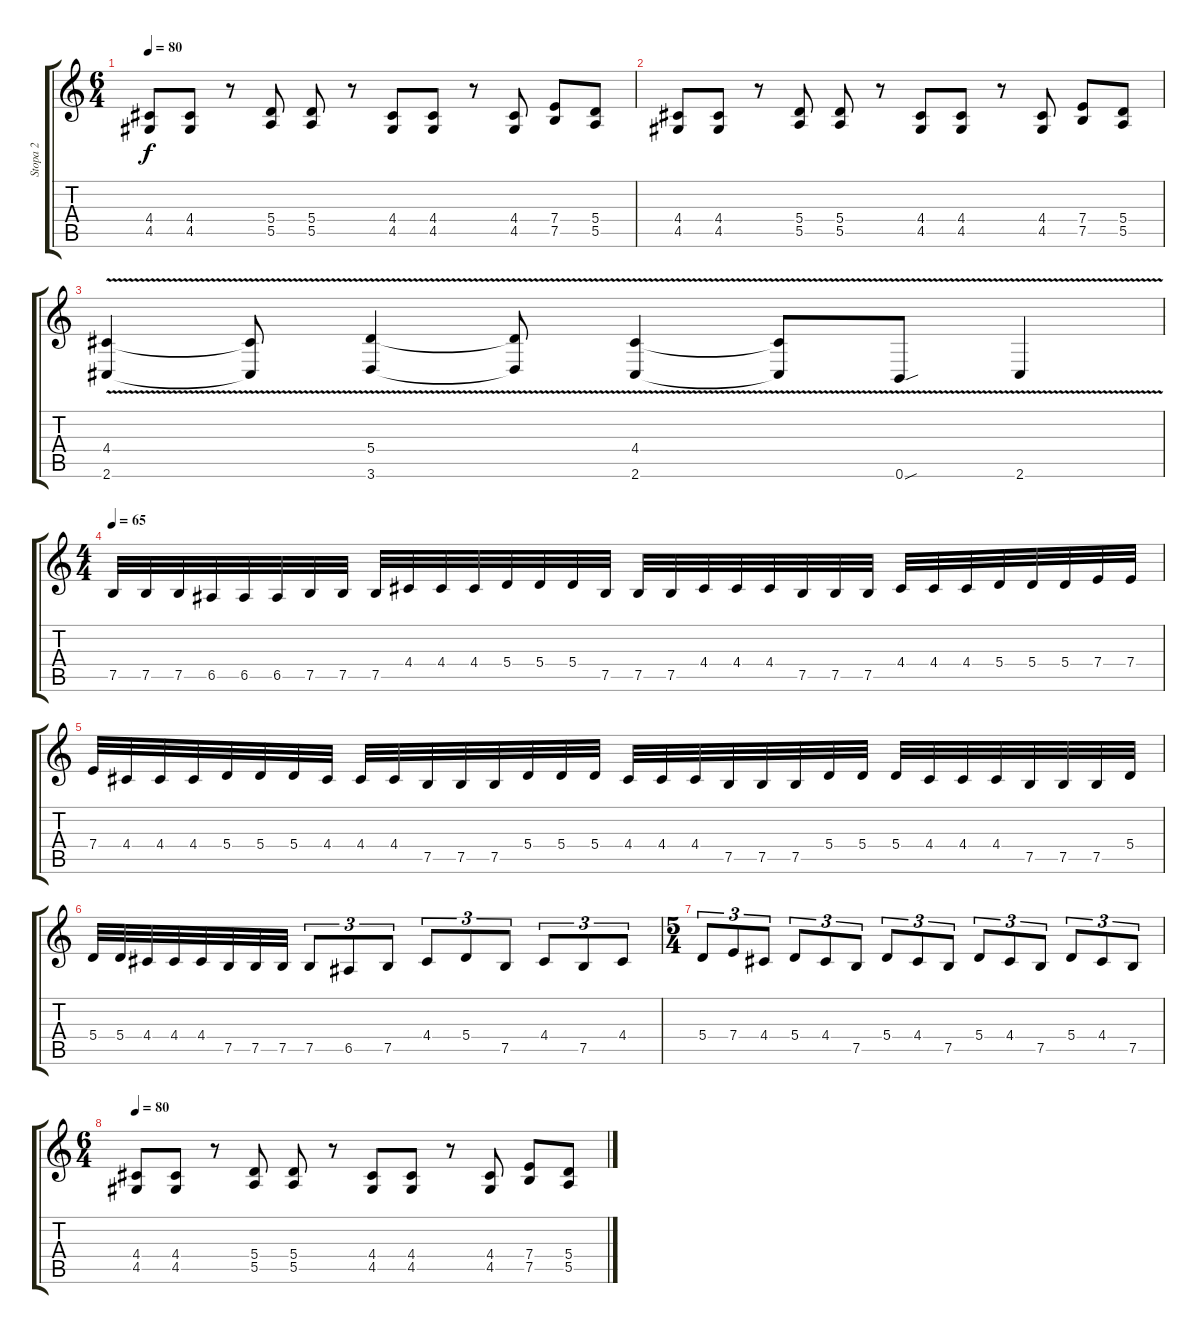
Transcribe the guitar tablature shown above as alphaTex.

\track ("Stopa 2" "Stopa 2") {instrument distortionguitar}
\staff {score tabs}
\tuning (B3 Gb3 D3 A2 E2 B1) {hide}
\ts (6 4)
\tempo 80
\clef g2
\ks c
(4.4 4.5).8{dy f} (4.4 4.5).8 r.8 (5.4 5.5).8 (5.4 5.5).8 r.8 (4.4 4.5).8 (4.4 4.5).8 r.8 (4.4 4.5).8 (7.4 7.5).8 (5.4 5.5).8 |
(4.4 4.5).8 (4.4 4.5).8 r.8 (5.4 5.5).8 (5.4 5.5).8 r.8 (4.4 4.5).8 (4.4 4.5).8 r.8 (4.4 4.5).8 (7.4 7.5).8 (5.4 5.5).8 |
(4.4{v} 2.6{v}).4 (4.4{t} 2.6{t}).8 (5.4{v} 3.6{v}).4 (5.4{t} 3.6{t}).8 (4.4{v} 2.6{v}).4 (4.4{t} 2.6{t}).8 0.6{v sou}.8 2.6{v}.4 |
\ts (4 4)
\tempo 65
7.5.32 7.5.32 7.5.32 6.5.32 6.5.32 6.5.32 7.5.32 7.5.32 7.5.32 4.4.32 4.4.32 4.4.32 5.4.32 5.4.32 5.4.32 7.5.32 7.5.32 7.5.32 4.4.32 4.4.32 4.4.32 7.5.32 7.5.32 7.5.32 4.4.32 4.4.32 4.4.32 5.4.32 5.4.32 5.4.32 7.4.32 7.4.32 |
7.4.32 4.4.32 4.4.32 4.4.32 5.4.32 5.4.32 5.4.32 4.4.32 4.4.32 4.4.32 7.5.32 7.5.32 7.5.32 5.4.32 5.4.32 5.4.32 4.4.32 4.4.32 4.4.32 7.5.32 7.5.32 7.5.32 5.4.32 5.4.32 5.4.32 4.4.32 4.4.32 4.4.32 7.5.32 7.5.32 7.5.32 5.4.32 |
5.4.32 5.4.32 4.4.32 4.4.32 4.4.32 7.5.32 7.5.32 7.5.32 7.5.8{tu (3 2)} 6.5.8{tu (3 2)} 7.5.8{tu (3 2)} 4.4.8{tu (3 2)} 5.4.8{tu (3 2)} 7.5.8{tu (3 2)} 4.4.8{tu (3 2)} 7.5.8{tu (3 2)} 4.4.8{tu (3 2)} |
\ts (5 4)
5.4.8{tu (3 2)} 7.4.8{tu (3 2)} 4.4.8{tu (3 2)} 5.4.8{tu (3 2)} 4.4.8{tu (3 2)} 7.5.8{tu (3 2)} 5.4.8{tu (3 2)} 4.4.8{tu (3 2)} 7.5.8{tu (3 2)} 5.4.8{tu (3 2)} 4.4.8{tu (3 2)} 7.5.8{tu (3 2)} 5.4.8{tu (3 2)} 4.4.8{tu (3 2)} 7.5.8{tu (3 2)} |
\ts (6 4)
\tempo 80
(4.4 4.5).8 (4.4 4.5).8 r.8 (5.4 5.5).8 (5.4 5.5).8 r.8 (4.4 4.5).8 (4.4 4.5).8 r.8 (4.4 4.5).8 (7.4 7.5).8 (5.4 5.5).8
